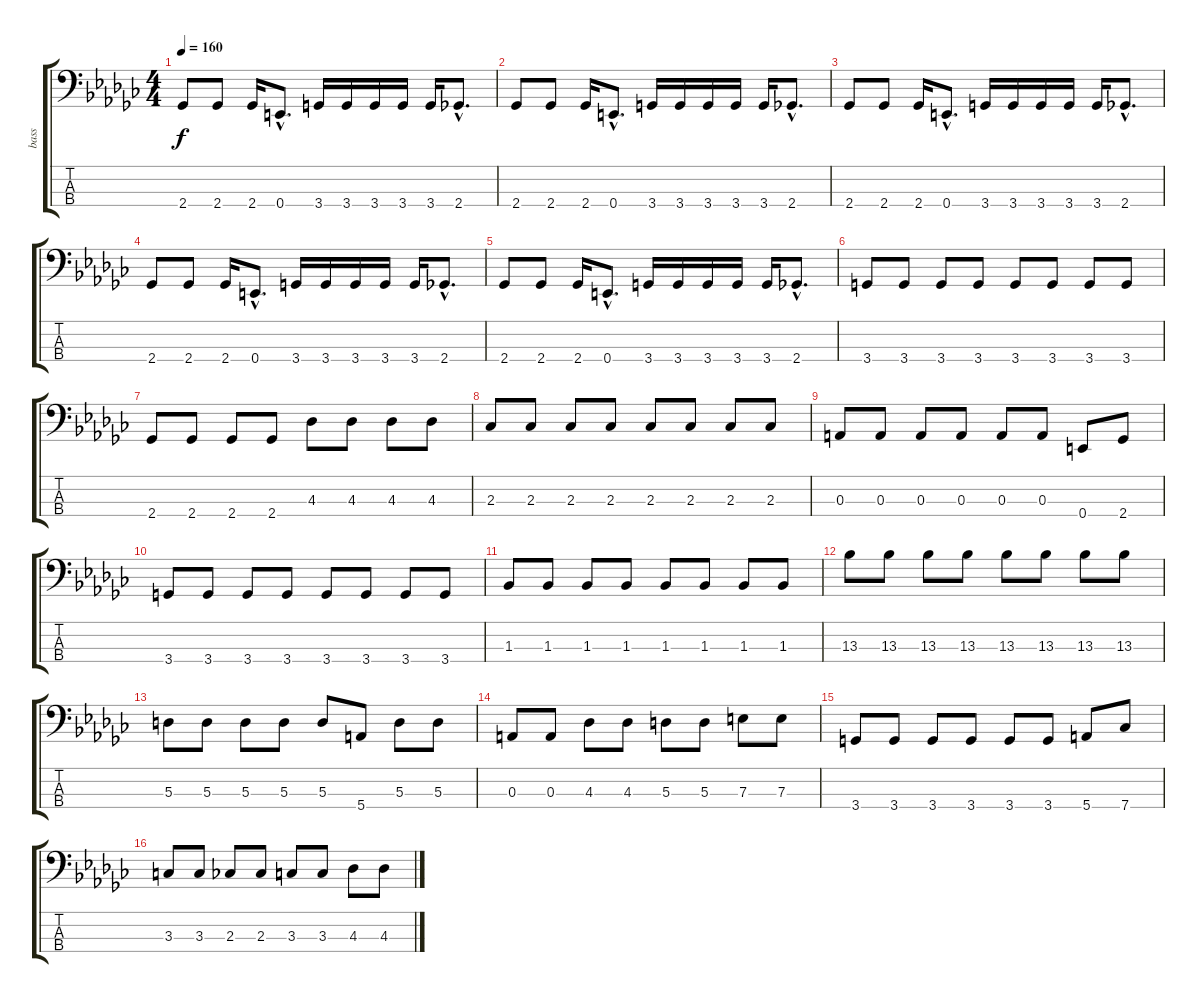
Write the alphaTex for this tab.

\track ("bass" "bass") {instrument synthbass2}
\staff {score tabs}
\tuning (G2 D2 A1 E1) {hide}
\ts (4 4)
\tempo 160
\clef f4
\ks gb
2.4.8{dy f} 2.4.8 2.4.16 0.4{hac}.8{d} 3.4.16 3.4.16 3.4.16 3.4.16 3.4.16 2.4{hac}.8{d} |
2.4.8 2.4.8 2.4.16 0.4{hac}.8{d} 3.4.16 3.4.16 3.4.16 3.4.16 3.4.16 2.4{hac}.8{d} |
2.4.8 2.4.8 2.4.16 0.4{hac}.8{d} 3.4.16 3.4.16 3.4.16 3.4.16 3.4.16 2.4{hac}.8{d} |
2.4.8 2.4.8 2.4.16 0.4{hac}.8{d} 3.4.16 3.4.16 3.4.16 3.4.16 3.4.16 2.4{hac}.8{d} |
2.4.8 2.4.8 2.4.16 0.4{hac}.8{d} 3.4.16 3.4.16 3.4.16 3.4.16 3.4.16 2.4{hac}.8{d} |
3.4.8 3.4.8 3.4.8 3.4.8 3.4.8 3.4.8 3.4.8 3.4.8 |
2.4.8 2.4.8 2.4.8 2.4.8 4.3.8 4.3.8 4.3.8 4.3.8 |
2.3.8 2.3.8 2.3.8 2.3.8 2.3.8 2.3.8 2.3.8 2.3.8 |
0.3.8 0.3.8 0.3.8 0.3.8 0.3.8 0.3.8 0.4.8 2.4.8 |
3.4.8 3.4.8 3.4.8 3.4.8 3.4.8 3.4.8 3.4.8 3.4.8 |
1.3.8 1.3.8 1.3.8 1.3.8 1.3.8 1.3.8 1.3.8 1.3.8 |
13.3.8 13.3.8 13.3.8 13.3.8 13.3.8 13.3.8 13.3.8 13.3.8 |
5.3.8 5.3.8 5.3.8 5.3.8 5.3.8 5.4.8 5.3.8 5.3.8 |
0.3.8 0.3.8 4.3.8 4.3.8 5.3.8 5.3.8 7.3.8 7.3.8 |
3.4.8 3.4.8 3.4.8 3.4.8 3.4.8 3.4.8 5.4.8 7.4.8 |
3.3.8 3.3.8 2.3.8 2.3.8 3.3.8 3.3.8 4.3.8 4.3.8
